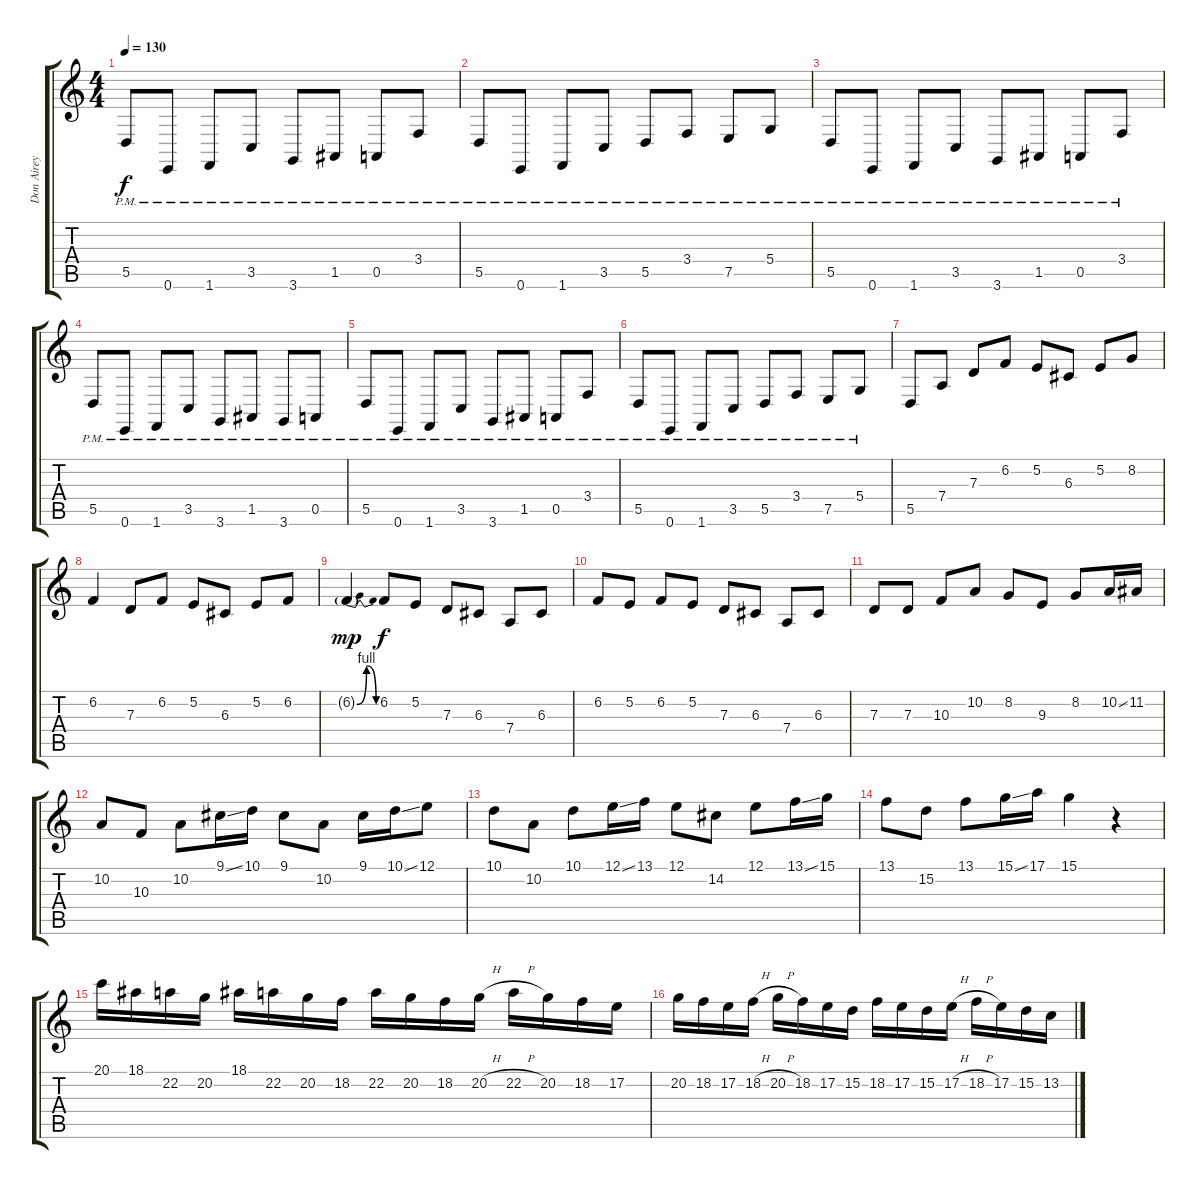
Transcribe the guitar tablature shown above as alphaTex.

\track ("Don Airey" "Don Airey") {instrument stringensemble1}
\staff {score tabs}
\tuning (E4 B3 G3 D3 A2 E2) {hide}
\ts (4 4)
\tempo 130
\clef g2
\ks c
5.5{pm}.8{dy f} 0.6{pm}.8 1.6{pm}.8 3.5{pm}.8 3.6{pm}.8 1.5{pm}.8 0.5{pm}.8 3.4{pm}.8 |
5.5{pm}.8 0.6{pm}.8 1.6{pm}.8 3.5{pm}.8 5.5{pm}.8 3.4{pm}.8 7.5{pm}.8 5.4{pm}.8 |
5.5{pm}.8 0.6{pm}.8 1.6{pm}.8 3.5{pm}.8 3.6{pm}.8 1.5{pm}.8 0.5{pm}.8 3.4{pm}.8 |
5.5{pm}.8 0.6{pm}.8 1.6{pm}.8 3.5{pm}.8 3.6{pm}.8 1.5{pm}.8 3.6{pm}.8 0.5{pm}.8 |
5.5{pm}.8 0.6{pm}.8 1.6{pm}.8 3.5{pm}.8 3.6{pm}.8 1.5{pm}.8 0.5{pm}.8 3.4{pm}.8 |
5.5{pm}.8 0.6{pm}.8 1.6{pm}.8 3.5{pm}.8 5.5{pm}.8 3.4{pm}.8 7.5{pm}.8 5.4{pm}.8 |
5.5.8 7.4.8 7.3.8 6.2.8 5.2.8 6.3.8 5.2.8 8.2.8 |
6.2.4 7.3.8 6.2.8 5.2.8 6.3.8 5.2.8 6.2.8 |
6.2{be (bendrelease 0 0 15 4 45 4 60 0) g}.4{dy mp} 6.2.8{dy f} 5.2.8 7.3.8 6.3.8 7.4.8 6.3.8 |
6.2.8 5.2.8 6.2.8 5.2.8 7.3.8 6.3.8 7.4.8 6.3.8 |
7.3.8 7.3.8 10.3.8 10.2.8 8.2.8 9.3.8 8.2.8 10.2{ss}.16 11.2.16 |
10.2.8 10.3.8 10.2.8 9.1{ss}.16 10.1.16 9.1.8 10.2.8 9.1.16 10.1{ss}.16 12.1.8 |
10.1.8 10.2.8 10.1.8 12.1{ss}.16 13.1.16 12.1.8 14.2.8 12.1.8 13.1{ss}.16 15.1.16 |
13.1.8 15.2.8 13.1.8 15.1{ss}.16 17.1.16 15.1.4 r.4 |
20.1.16 18.1.16 22.2.16 20.2.16 18.1.16 22.2.16 20.2.16 18.2.16 22.2.16 20.2.16 18.2.16 20.2{h}.16 22.2{h}.16 20.2.16 18.2.16 17.2.16 |
20.2.16 18.2.16 17.2.16 18.2{h}.16 20.2{h}.16 18.2.16 17.2.16 15.2.16 18.2.16 17.2.16 15.2.16 17.2{h}.16 18.2{h}.16 17.2.16 15.2.16 13.2.16
